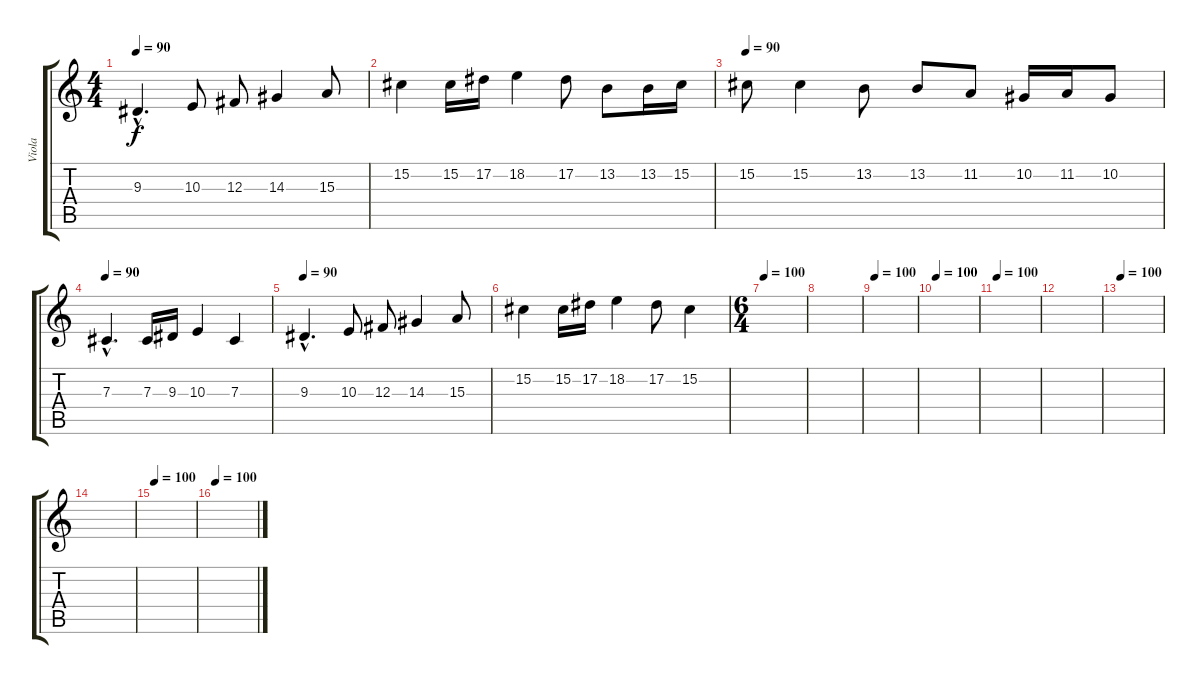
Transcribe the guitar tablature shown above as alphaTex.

\track ("Viola" "Viola") {instrument viola}
\staff {score tabs}
\tuning (Eb4 Bb3 Gb3 Db3 Ab2 Db2) {hide}
\ts (4 4)
\tempo 90
\clef g2
\ks c
9.3{hac}.4{d dy f} 10.3.8 12.3.8 14.3.4 15.3.8 |
15.2.4 15.2.16 17.2.16 18.2.4 17.2.8 13.2.8 13.2.16 15.2.16 |
\tempo 90
15.2.8 15.2.4 13.2.8 13.2.8 11.2.8 10.2.16 11.2.16 10.2.8 |
\tempo 90
7.3{hac}.4{d} 7.3.16 9.3.16 10.3.4 7.3.4 |
\tempo 90
9.3{hac}.4{d} 10.3.8 12.3.8 14.3.4 15.3.8 |
15.2.4 15.2.16 17.2.16 18.2.4 17.2.8 15.2.4 |
\ts (6 4)
\tempo 100
|
|
\tempo 100
|
\tempo 100
|
\tempo 100
|
|
\tempo 100
|
|
\tempo 100
|
\tempo 100
